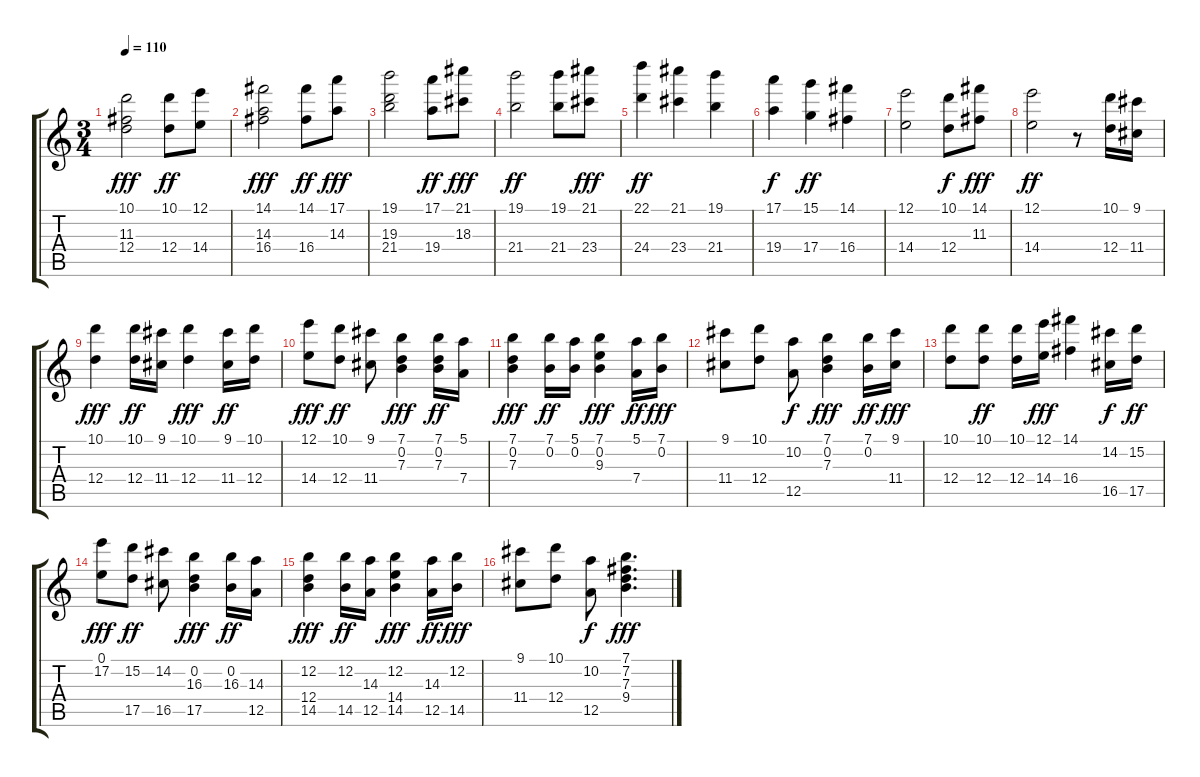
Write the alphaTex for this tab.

\track "" {instrument acousticguitarnylon}
\staff {score tabs}
\tuning (E4 B3 G3 D3 A2 E2) {hide}
\ts (3 4)
\tempo 110
\clef g2
\ks c
(10.1 11.3 12.4).2{dy fff} (10.1 12.4).8{dy ff} (12.1 14.4).8 |
(14.1 14.3 16.4).2{dy fff} (14.1 16.4).8{dy ff} (17.1 14.3).8{dy fff} |
(19.1 19.3 21.4).2 (17.1 19.4).8{dy ff} (21.1 18.3).8{dy fff} |
(19.1 21.4).2{dy ff} (19.1 21.4).8 (21.1 23.4).8{dy fff} |
(22.1 24.4).4{dy ff} (21.1 23.4).4 (19.1 21.4).4 |
(17.1 19.4).4{dy f} (15.1 17.4).4{dy ff} (14.1 16.4).4 |
(12.1 14.4).2 (10.1 12.4).8{dy f} (14.1 11.3).8{dy fff} |
(12.1 14.4).2{dy ff} r.8 (10.1 12.4).16 (9.1 11.4).16 |
(10.1 12.4).4{dy fff} (10.1 12.4).16{dy ff} (9.1 11.4).16 (10.1 12.4).4{dy fff} (9.1 11.4).16{dy ff} (10.1 12.4).16 |
(12.1 14.4).8{dy fff} (10.1 12.4).8{dy ff} (9.1 11.4).8 (7.1 0.2 7.3).4{dy fff} (7.1 0.2 7.3).16{dy ff} (5.1 7.4).16 |
(7.1 0.2 7.3).4{dy fff} (7.1 0.2).16{dy ff} (5.1 0.2).16 (7.1 0.2 9.3).4{dy fff} (5.1 7.4).16{dy ff} (7.1 0.2).16{dy fff} |
(9.1 11.4).8 (10.1 12.4).8 (10.2 12.5).8{dy f} (7.1 0.2 7.3).4{dy fff} (7.1 0.2).16{dy ff} (9.1 11.4).16{dy fff} |
(10.1 12.4).8 (10.1 12.4).8{dy ff} (10.1 12.4).16 (12.1 14.4).16{dy fff} (14.1 16.4).4 (14.2 16.5).16{dy f} (15.2 17.5).16{dy ff} |
(0.1 17.2).8{dy fff} (15.2 17.5).8{dy ff} (14.2 16.5).8 (0.2 16.3 17.5).4{dy fff} (0.2 16.3).16{dy ff} (14.3 12.5).16 |
(12.2 12.4 14.5).4{dy fff} (12.2 14.5).16{dy ff} (14.3 12.5).16 (12.2 14.4 14.5).4{dy fff} (14.3 12.5).16{dy ff} (12.2 14.5).16{dy fff} |
(9.1 11.4).8 (10.1 12.4).8 (10.2 12.5).8{dy f} (7.1 7.2 7.3 9.4).4{d dy fff}
